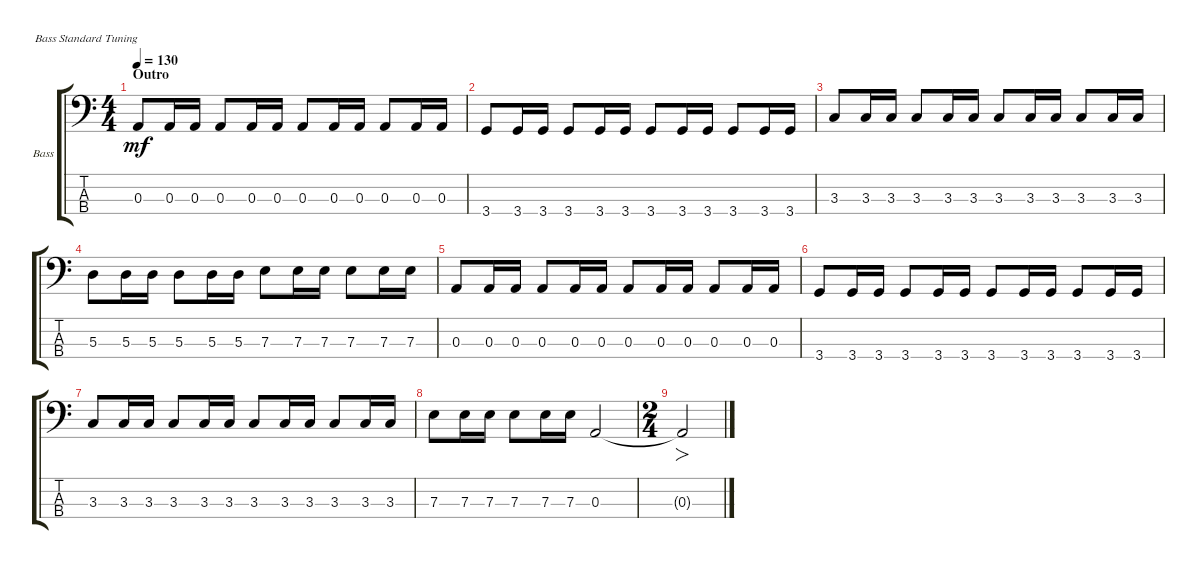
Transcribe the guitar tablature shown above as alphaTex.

\defaultSystemsLayout 4
\bracketExtendMode groupsimilarinstruments
\firstSystemTrackNameOrientation horizontal
\otherSystemsTrackNameOrientation horizontal
\track ("Bass" "Bass") {instrument electricbassfinger}
\staff {score tabs}
\tuning (G2 D2 A1 E1)
\ts (4 4)
\section ("" "Outro")
\tempo 130
\clef f4
\ks c
0.3.8{dy mf} 0.3.16 0.3.16 0.3.8 0.3.16 0.3.16 0.3.8 0.3.16 0.3.16 0.3.8 0.3.16 0.3.16 |
3.4.8 3.4.16 3.4.16 3.4.8 3.4.16 3.4.16 3.4.8 3.4.16 3.4.16 3.4.8 3.4.16 3.4.16 |
3.3.8 3.3.16 3.3.16 3.3.8 3.3.16 3.3.16 3.3.8 3.3.16 3.3.16 3.3.8 3.3.16 3.3.16 |
5.3.8 5.3.16 5.3.16 5.3.8 5.3.16 5.3.16 7.3.8 7.3.16 7.3.16 7.3.8 7.3.16 7.3.16 |
0.3.8 0.3.16 0.3.16 0.3.8 0.3.16 0.3.16 0.3.8 0.3.16 0.3.16 0.3.8 0.3.16 0.3.16 |
3.4.8 3.4.16 3.4.16 3.4.8 3.4.16 3.4.16 3.4.8 3.4.16 3.4.16 3.4.8 3.4.16 3.4.16 |
3.3.8 3.3.16 3.3.16 3.3.8 3.3.16 3.3.16 3.3.8 3.3.16 3.3.16 3.3.8 3.3.16 3.3.16 |
7.3.8 7.3.16 7.3.16 7.3.8 7.3.16 7.3.16 0.3.2 |
\ts (2 4)
0.3{t}.2{fo}
